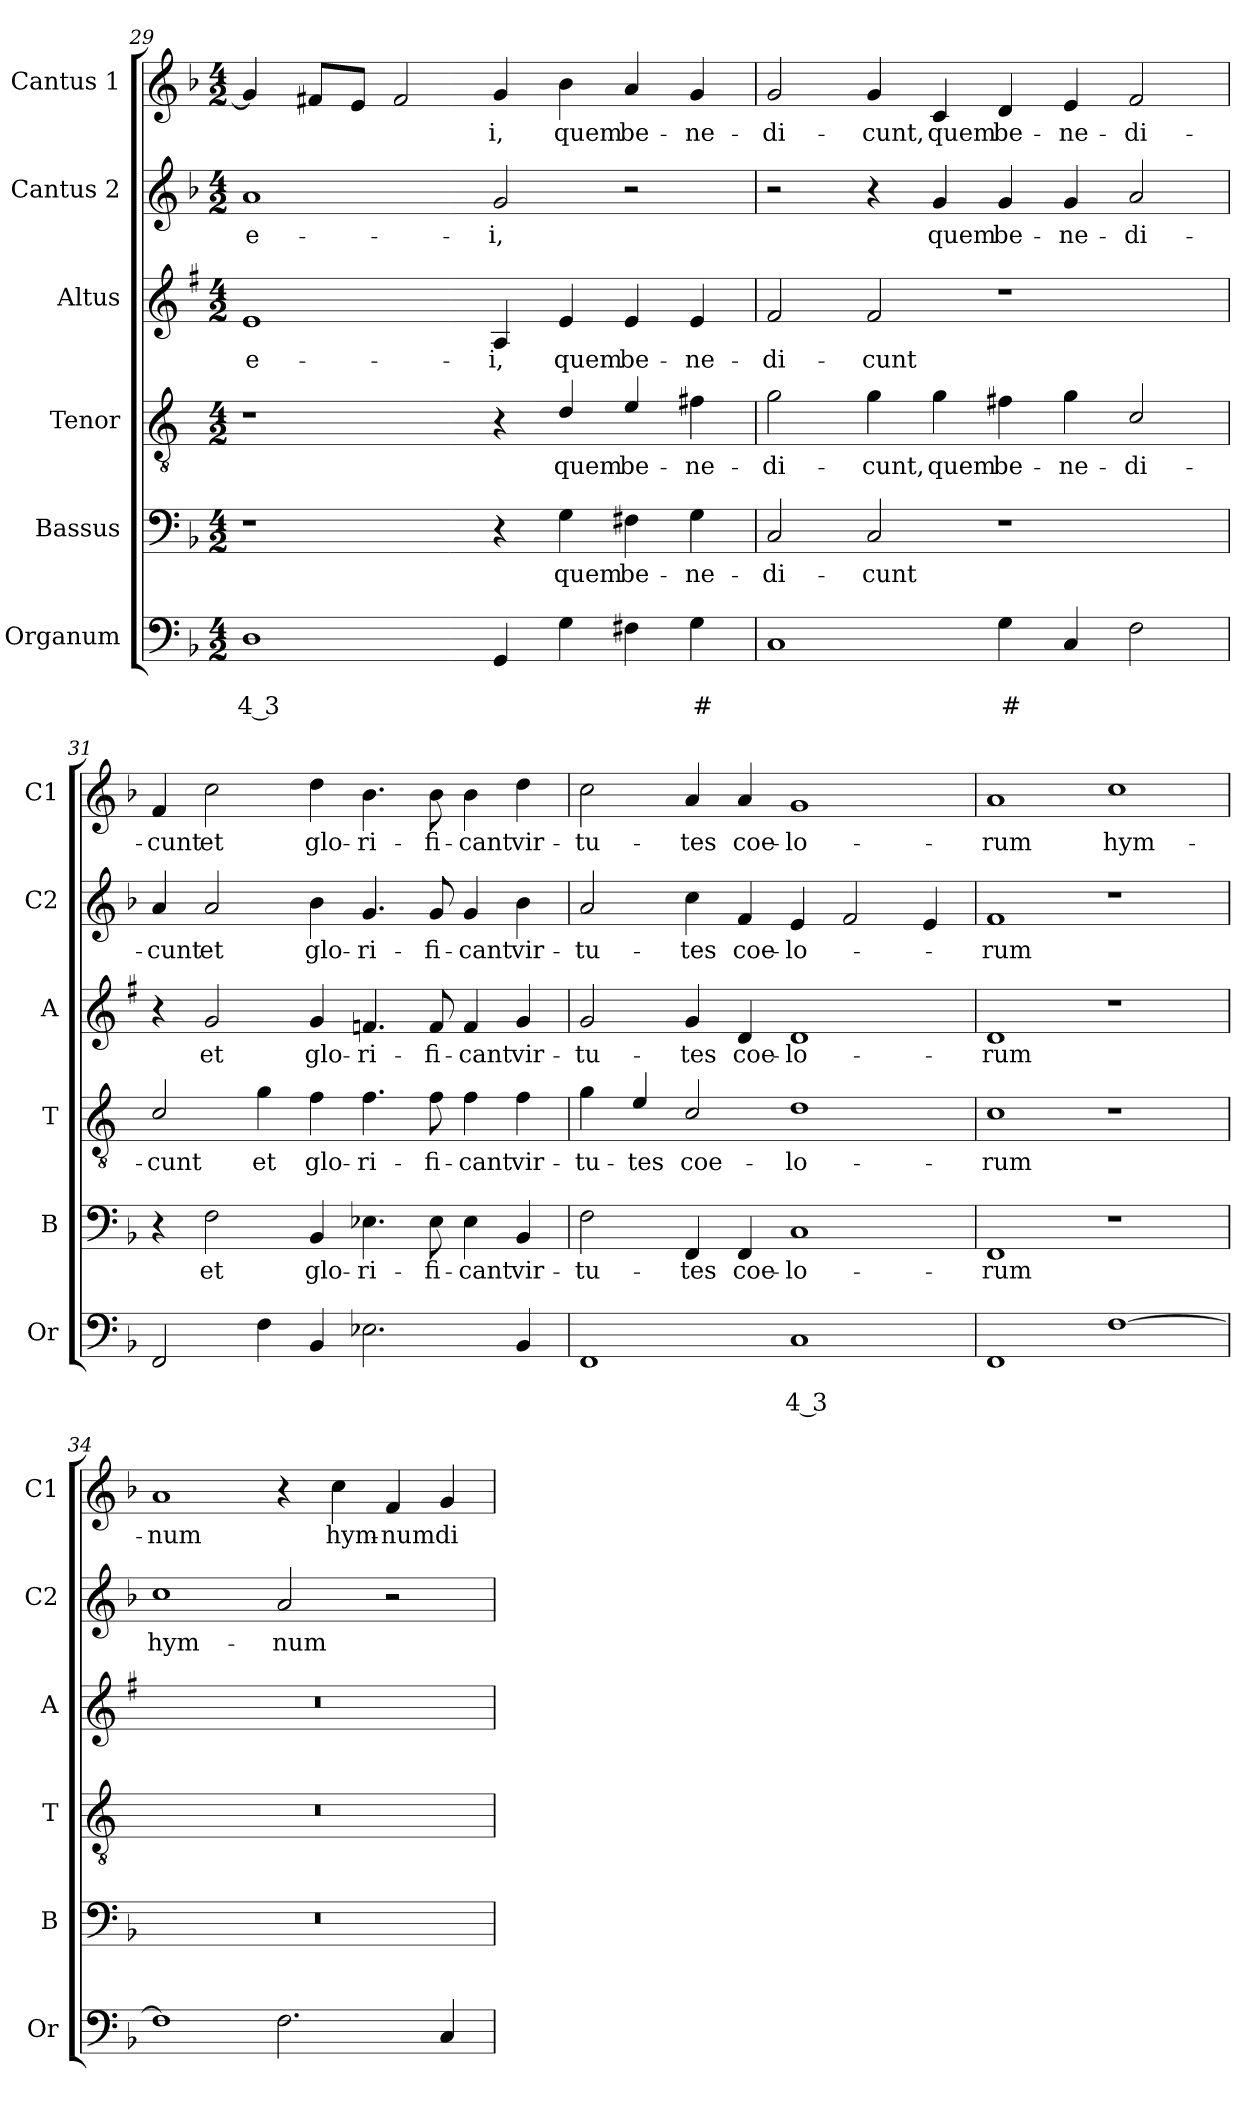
**kern	**text	**text	**kern	**text	**kern	**text	**kern	**text	**kern	**text	**kern	**text
*part6	*part6	*part6	*part5	*part5	*part4	*part4	*part3	*part3	*part2	*part2	*part1	*part1
*staff6	*staff6	*staff6	*staff5	*staff5	*staff4	*staff4	*staff3	*staff3	*staff2	*staff2	*staff1	*staff1
*I"Organum	*	*	*I"Bassus	*	*I"Tenor	*	*I"Altus	*	*I"Cantus 2	*	*I"Cantus 1	*
*I'Or	*	*	*I'B	*	*I'T	*	*I'A	*	*I'C2	*	*I'C1	*
*clefF4	*	*	*clefF4	*	*clefGv2	*	*clefG2	*	*clefG2	*	*clefG2	*
*	*	*	*	*	*ITrd4c7	*	*ITrd1c2	*	*	*	*	*
*k[b-]	*	*	*k[b-]	*	*k[b-]	*	*k[b-]	*	*k[b-]	*	*k[b-]	*
*F:	*	*	*F:	*	*F:	*	*F:	*	*F:	*	*F:	*
*M4/2	*	*	*M4/2	*	*M4/2	*	*M4/2	*	*M4/2	*	*M4/2	*
=29	=29	=29	=29	=29	=29	=29	=29	=29	=29	=29	=29	=29
!	!	!LO:LY:b	!	!	!	!	!	!LO:LY:b	!	!LO:LY:b	!	!
1D	.	4 3	1r	.	1r	.	1d	e-	1a	e-	4g/]	.
.	.	.	.	.	.	.	.	.	.	.	8f#X/L	.
.	.	.	.	.	.	.	.	.	.	.	8e/J	.
.	.	.	.	.	.	.	.	.	.	.	2f#/	.
!	!	!	!	!	!	!	!	!LO:LY:b	!	!LO:LY:b	!	!LO:LY:b
4GG/	.	.	4r	.	4r	.	4G/	-i,	2g/	-i,	4g/	-i,
!	!	!	!	!LO:LY:b	!	!LO:LY:b	!	!LO:LY:b	!	!	!	!LO:LY:b
4G\	.	.	4G\	quem	4G/	quem	4d/	quem	.	.	4b-\	quem
!	!	!	!	!LO:LY:b	!	!LO:LY:b	!	!LO:LY:b	!	!	!	!LO:LY:b
4F#X\	.	.	4F#X\	be-	4A/	be-	4d/	be-	2r	.	4a/	be-
!	!	!LO:LY:b	!	!LO:LY:b	!	!LO:LY:b	!	!LO:LY:b	!	!	!	!LO:LY:b
4G\	.	#	4G\	-ne-	4Bn\	-ne-	4d/	-ne-	.	.	4g/	-ne-
!!LO:LB:g=z
=30	=30	=30	=30	=30	=30	=30	=30	=30	=30	=30	=30	=30
!	!	!	!	!LO:LY:b	!	!LO:LY:b	!	!LO:LY:b	!	!	!	!LO:LY:b
1C	.	.	2C/	-di-	2c\	-di-	2e/	-di-	2r	.	2g/	-di-
!	!	!	!	!LO:LY:b	!	!LO:LY:b	!	!LO:LY:b	!	!	!	!LO:LY:b
.	.	.	2C/	-cunt	4c\	-cunt,	2e/	-cunt	4r	.	4g/	-cunt,
!	!	!	!	!	!	!LO:LY:b	!	!	!	!LO:LY:b	!	!LO:LY:b
.	.	.	.	.	4c\	quem	.	.	4g/	quem	4c/	quem
!	!	!LO:LY:b	!	!	!	!LO:LY:b	!	!	!	!LO:LY:b	!	!LO:LY:b
4G\	.	#	1r	.	4Bn\	be-	1r	.	4g/	be-	4d/	be-
!	!	!	!	!	!	!LO:LY:b	!	!	!	!LO:LY:b	!	!LO:LY:b
4C/	.	.	.	.	4c\	-ne-	.	.	4g/	-ne-	4e/	-ne-
!	!	!	!	!	!	!LO:LY:b	!	!	!	!LO:LY:b	!	!LO:LY:b
2F\	.	.	.	.	2F/	-di-	.	.	2a/	-di-	2f/	-di-
=31	=31	=31	=31	=31	=31	=31	=31	=31	=31	=31	=31	=31
!	!	!	!	!	!	!LO:LY:b	!	!	!	!LO:LY:b	!	!LO:LY:b
2FF/	.	.	4r	.	2F/	-cunt	4r	.	4a/	-cunt	4f/	-cunt
!	!	!	!	!LO:LY:b	!	!	!	!LO:LY:b	!	!LO:LY:b	!	!LO:LY:b
.	.	.	2F\	et	.	.	2f/	et	2a/	et	2cc\	et
!	!	!	!	!	!	!LO:LY:b	!	!	!	!	!	!
4F\	.	.	.	.	4c\	et	.	.	.	.	.	.
!	!	!	!	!LO:LY:b	!	!LO:LY:b	!	!LO:LY:b	!	!LO:LY:b	!	!LO:LY:b
4BB-/	.	.	4BB-/	glo-	4B-\	glo-	4f/	glo-	4b-\	glo-	4dd\	glo-
!	!	!	!	!LO:LY:b	!	!LO:LY:b	!	!LO:LY:b	!	!LO:LY:b	!	!LO:LY:b
2.E-X\	.	.	4.E-X\	-ri-	4.B-\	-ri-	4.e-X/	-ri-	4.g/	-ri-	4.b-\	-ri-
!	!	!	!	!LO:LY:b	!	!LO:LY:b	!	!LO:LY:b	!	!LO:LY:b	!	!LO:LY:b
.	.	.	8E-\	-fi-	8B-\	-fi-	8e-/	-fi-	8g/	-fi-	8b-\	-fi-
!	!	!	!	!LO:LY:b	!	!LO:LY:b	!	!LO:LY:b	!	!LO:LY:b	!	!LO:LY:b
.	.	.	4E-\	-cant	4B-\	-cant	4e-/	-cant	4g/	-cant	4b-\	-cant
!	!	!	!	!LO:LY:b	!	!LO:LY:b	!	!LO:LY:b	!	!LO:LY:b	!	!LO:LY:b
4BB-/	.	.	4BB-/	vir-	4B-\	vir-	4f/	vir-	4b-\	vir-	4dd\	vir-
=32	=32	=32	=32	=32	=32	=32	=32	=32	=32	=32	=32	=32
!	!	!	!	!LO:LY:b	!	!LO:LY:b	!	!LO:LY:b	!	!LO:LY:b	!	!LO:LY:b
1FF	.	.	2F\	-tu-	4c\	-tu-	2f/	-tu-	2a/	-tu-	2cc\	-tu-
!	!	!	!	!	!	!LO:LY:b	!	!	!	!	!	!
.	.	.	.	.	4A/	-tes	.	.	.	.	.	.
!	!	!	!	!LO:LY:b	!	!LO:LY:b	!	!LO:LY:b	!	!LO:LY:b	!	!LO:LY:b
.	.	.	4FF/	-tes	2F/	coe-	4f/	-tes	4cc\	-tes	4a/	-tes
!	!	!	!	!LO:LY:b	!	!	!	!LO:LY:b	!	!LO:LY:b	!	!LO:LY:b
.	.	.	4FF/	coe-	.	.	4c/	coe-	4f/	coe-	4a/	coe-
!	!	!LO:LY:b	!	!LO:LY:b	!	!LO:LY:b	!	!LO:LY:b	!	!LO:LY:b	!	!LO:LY:b
1C	.	4 3	1C	-lo-	1G	-lo-	1c	-lo-	4e/	-lo-	1g	-lo-
.	.	.	.	.	.	.	.	.	2f/	.	.	.
.	.	.	.	.	.	.	.	.	4e/	.	.	.
=33	=33	=33	=33	=33	=33	=33	=33	=33	=33	=33	=33	=33
!	!	!	!	!LO:LY:b	!	!LO:LY:b	!	!LO:LY:b	!	!LO:LY:b	!	!LO:LY:b
1FF	.	.	1FF	-rum	1F	-rum	1c	-rum	1f	-rum	1a	-rum
!	!	!	!	!	!	!	!	!	!	!	!	!LO:LY:b
[1F	.	.	1r	.	1r	.	1r	.	1r	.	1cc	hym-
!!LO:PB:g=z
=34	=34	=34	=34	=34	=34	=34	=34	=34	=34	=34	=34	=34
!	!	!	!	!	!	!	!	!	!	!LO:LY:b	!	!LO:LY:b
1F]	.	.	0r	.	0r	.	0r	.	1cc	hym-	1a	-num
!	!	!	!	!	!	!	!	!	!	!LO:LY:b	!	!
2.F\	.	.	.	.	.	.	.	.	2a/	-num	4r	.
!	!	!	!	!	!	!	!	!	!	!	!	!LO:LY:b
.	.	.	.	.	.	.	.	.	.	.	4cc\	hym-
!	!	!	!	!	!	!	!	!	!	!	!	!LO:LY:b
.	.	.	.	.	.	.	.	.	2r	.	4f/	-num
!	!	!	!	!	!	!	!	!	!	!	!	!LO:LY:b
4C/	.	.	.	.	.	.	.	.	.	.	4g/	di-
=	=	=	=	=	=	=	=	=	=	=	=	=
*-	*-	*-	*-	*-	*-	*-	*-	*-	*-	*-	*-	*-
